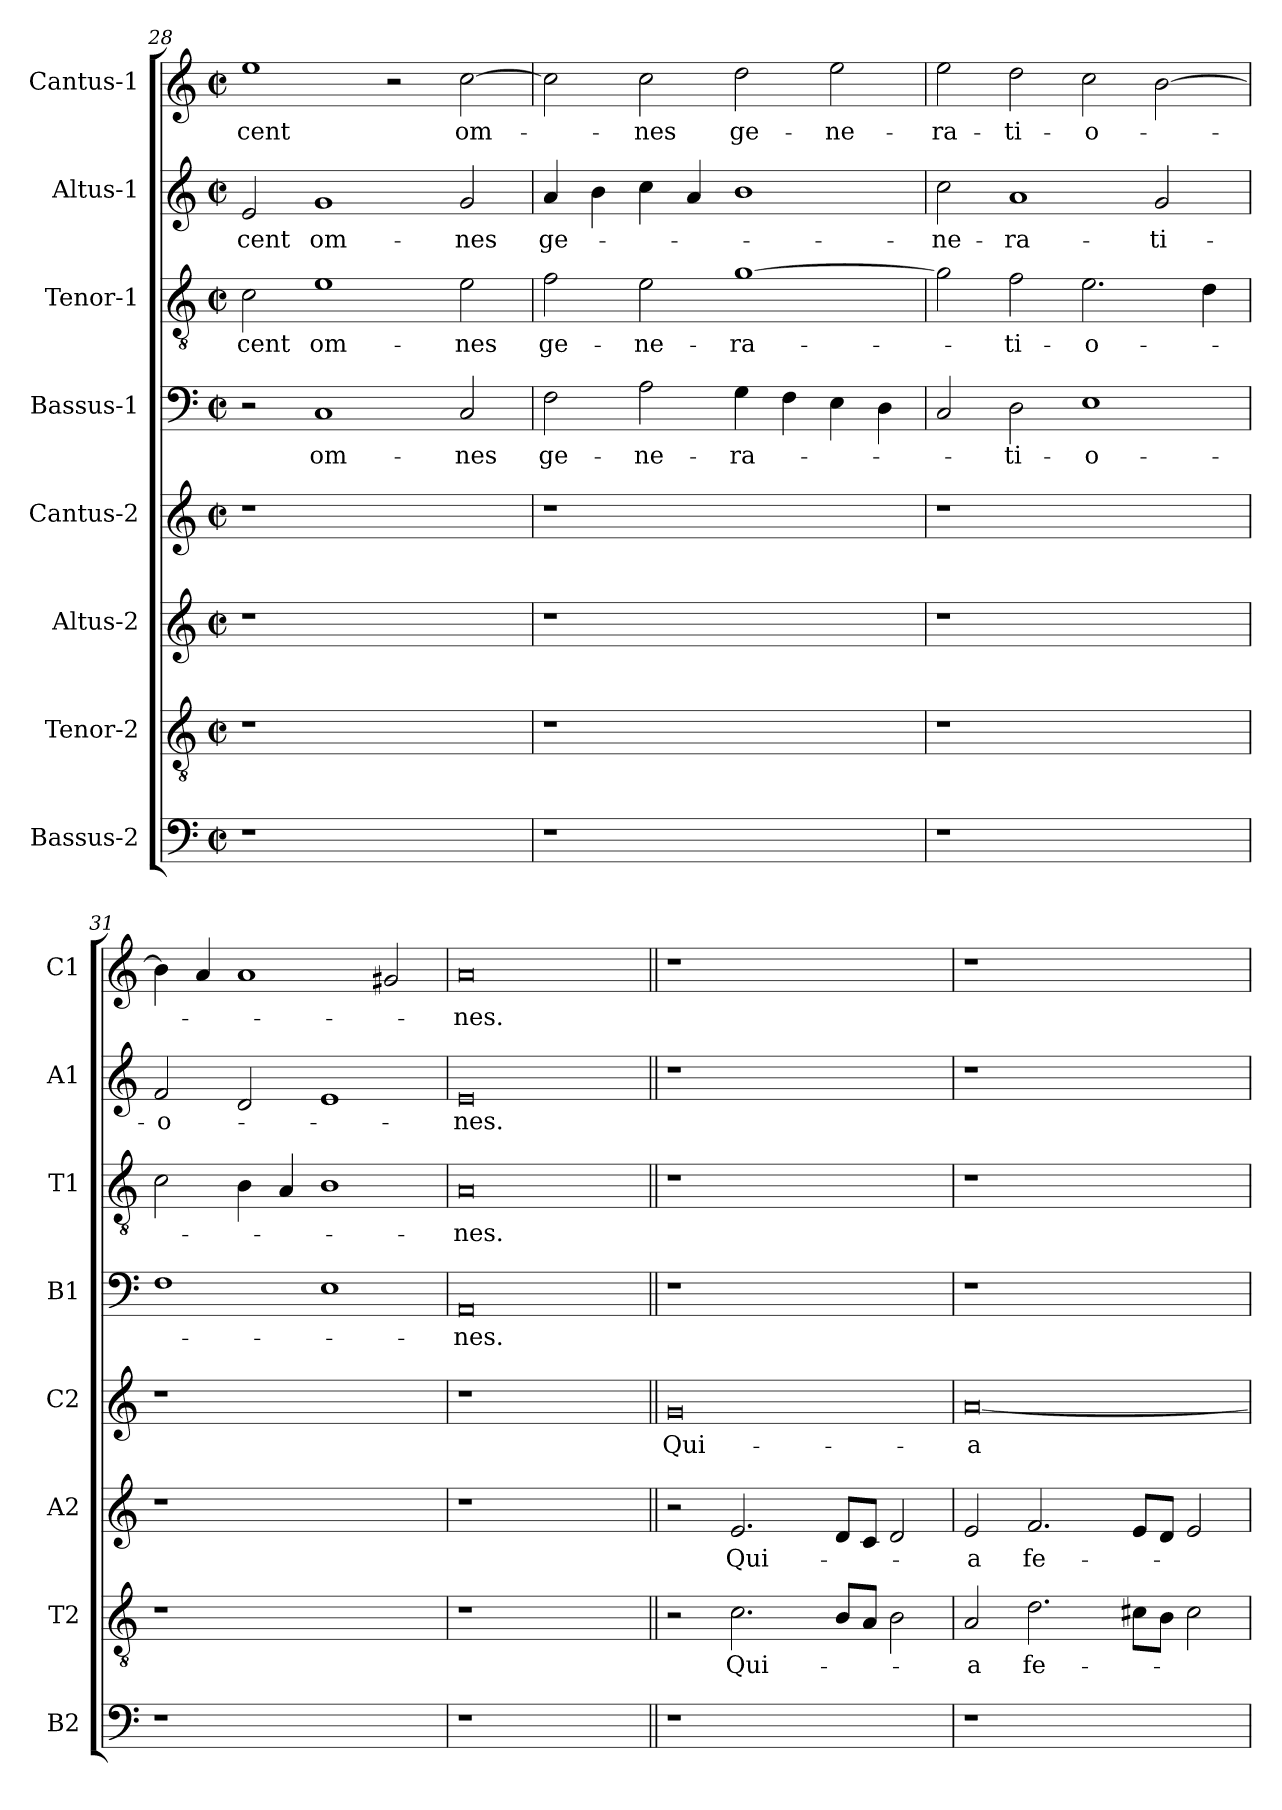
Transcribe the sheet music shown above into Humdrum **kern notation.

**kern	**kern	**text	**kern	**text	**kern	**text	**kern	**text	**kern	**text	**kern	**text	**kern	**text
*part8	*part7	*part7	*part6	*part6	*part5	*part5	*part4	*part4	*part3	*part3	*part2	*part2	*part1	*part1
*staff8	*staff7	*staff7	*staff6	*staff6	*staff5	*staff5	*staff4	*staff4	*staff3	*staff3	*staff2	*staff2	*staff1	*staff1
*I"Bassus-2	*I"Tenor-2	*	*I"Altus-2	*	*I"Cantus-2	*	*I"Bassus-1	*	*I"Tenor-1	*	*I"Altus-1	*	*I"Cantus-1	*
*I'B2	*I'T2	*	*I'A2	*	*I'C2	*	*I'B1	*	*I'T1	*	*I'A1	*	*I'C1	*
*clefF4	*clefGv2	*	*clefG2	*	*clefG2	*	*clefF4	*	*clefGv2	*	*clefG2	*	*clefG2	*
*k[]	*k[]	*	*k[]	*	*k[]	*	*k[]	*	*k[]	*	*k[]	*	*k[]	*
*C:	*C:	*	*C:	*	*C:	*	*C:	*	*C:	*	*C:	*	*C:	*
*M2/2	*M2/2	*	*M2/2	*	*M2/2	*	*M2/2	*	*M2/2	*	*M2/2	*	*M2/2	*
*met(c|)	*met(c|)	*	*met(c|)	*	*met(c|)	*	*met(c|)	*	*met(c|)	*	*met(c|)	*	*met(c|)	*
=28	=28	=28	=28	=28	=28	=28	=28	=28	=28	=28	=28	=28	=28	=28
!	!	!	!	!	!	!	!	!	!	!LO:LY:b	!	!	!	!
!	!	!	!	!	!	!	!	!	!	!	!	!LO:LY:b	!	!
!	!	!	!	!	!	!	!	!	!	!	!	!	!	!LO:LY:b
1r	1r	.	1r	.	1r	.	2r	.	2c\	-cent	2e/	-cent	1ee	-cent
!	!	!	!	!	!	!	!	!LO:LY:b	!	!	!	!	!	!
!	!	!	!	!	!	!	!	!	!	!LO:LY:b	!	!	!	!
!	!	!	!	!	!	!	!	!	!	!	!	!LO:LY:b	!	!
.	.	.	.	.	.	.	1C	om-	1e	om-	1g	om-	.	.
1ryy	1ryy	.	1ryy	.	1ryy	.	.	.	.	.	.	.	2r	.
!	!	!	!	!	!	!	!	!LO:LY:b	!	!	!	!	!	!
!	!	!	!	!	!	!	!	!	!	!LO:LY:b	!	!	!	!
!	!	!	!	!	!	!	!	!	!	!	!	!LO:LY:b	!	!
!	!	!	!	!	!	!	!	!	!	!	!	!	!	!LO:LY:b
.	.	.	.	.	.	.	2C/	-nes	2e\	-nes	2g/	-nes	[2cc\	om-
=29	=29	=29	=29	=29	=29	=29	=29	=29	=29	=29	=29	=29	=29	=29
!	!	!	!	!	!	!	!	!LO:LY:b	!	!	!	!	!	!
!	!	!	!	!	!	!	!	!	!	!LO:LY:b	!	!	!	!
!	!	!	!	!	!	!	!	!	!	!	!	!LO:LY:b	!	!
1r	1r	.	1r	.	1r	.	2F\	ge-	2f\	ge-	4a/	ge-	2cc\]	.
.	.	.	.	.	.	.	.	.	.	.	4b\	.	.	.
!	!	!	!	!	!	!	!	!LO:LY:b	!	!	!	!	!	!
!	!	!	!	!	!	!	!	!	!	!LO:LY:b	!	!	!	!
!	!	!	!	!	!	!	!	!	!	!	!	!	!	!LO:LY:b
.	.	.	.	.	.	.	2A\	-ne-	2e\	-ne-	4cc\	.	2cc\	-nes
.	.	.	.	.	.	.	.	.	.	.	4a/	.	.	.
!	!	!	!	!	!	!	!	!LO:LY:b	!	!	!	!	!	!
!	!	!	!	!	!	!	!	!	!	!LO:LY:b	!	!	!	!
!	!	!	!	!	!	!	!	!	!	!	!	!	!	!LO:LY:b
1ryy	1ryy	.	1ryy	.	1ryy	.	4G\	-ra-	[1g	-ra-	1b	.	2dd\	ge-
.	.	.	.	.	.	.	4F\	.	.	.	.	.	.	.
!	!	!	!	!	!	!	!	!	!	!	!	!	!	!LO:LY:b
.	.	.	.	.	.	.	4E\	.	.	.	.	.	2ee\	-ne-
.	.	.	.	.	.	.	4D\	.	.	.	.	.	.	.
=30	=30	=30	=30	=30	=30	=30	=30	=30	=30	=30	=30	=30	=30	=30
!	!	!	!	!	!	!	!	!	!	!	!	!LO:LY:b	!	!
!	!	!	!	!	!	!	!	!	!	!	!	!	!	!LO:LY:b
1r	1r	.	1r	.	1r	.	2C/	.	2g\]	.	2cc\	-ne-	2ee\	-ra-
!	!	!	!	!	!	!	!	!LO:LY:b	!	!	!	!	!	!
!	!	!	!	!	!	!	!	!	!	!LO:LY:b	!	!	!	!
!	!	!	!	!	!	!	!	!	!	!	!	!LO:LY:b	!	!
!	!	!	!	!	!	!	!	!	!	!	!	!	!	!LO:LY:b
.	.	.	.	.	.	.	2D\	-ti-	2f\	-ti-	1a	-ra-	2dd\	-ti-
!	!	!	!	!	!	!	!	!LO:LY:b	!	!	!	!	!	!
!	!	!	!	!	!	!	!	!	!	!LO:LY:b	!	!	!	!
!	!	!	!	!	!	!	!	!	!	!	!	!	!	!LO:LY:b
1ryy	1ryy	.	1ryy	.	1ryy	.	1E	-o-	2.e\	-o-	.	.	2cc\	-o-
!	!	!	!	!	!	!	!	!	!	!	!	!LO:LY:b	!	!
.	.	.	.	.	.	.	.	.	.	.	2g/	-ti-	[2b\	.
.	.	.	.	.	.	.	.	.	4d\	.	.	.	.	.
=31	=31	=31	=31	=31	=31	=31	=31	=31	=31	=31	=31	=31	=31	=31
!	!	!	!	!	!	!	!	!	!	!	!	!LO:LY:b	!	!
1r	1r	.	1r	.	1r	.	1F	.	2c\	.	2f/	-o-	4b\]	.
.	.	.	.	.	.	.	.	.	.	.	.	.	4a/	.
.	.	.	.	.	.	.	.	.	4B\	.	2d/	.	1a	.
.	.	.	.	.	.	.	.	.	4A/	.	.	.	.	.
1ryy	1ryy	.	1ryy	.	1ryy	.	1E	.	1B	.	1e	.	.	.
.	.	.	.	.	.	.	.	.	.	.	.	.	2g#X/	.
=32	=32	=32	=32	=32	=32	=32	=32	=32	=32	=32	=32	=32	=32	=32
!	!	!	!	!	!	!	!	!LO:LY:b	!	!	!	!	!	!
!	!	!	!	!	!	!	!	!	!	!LO:LY:b	!	!	!	!
!	!	!	!	!	!	!	!	!	!	!	!	!LO:LY:b	!	!
!	!	!	!	!	!	!	!	!	!	!	!	!	!	!LO:LY:b
1r	1r	.	1r	.	1r	.	0AA	-nes.	0A	-nes.	0e	-nes.	0a	-nes.
1ryy	1ryy	.	1ryy	.	1ryy	.	.	.	.	.	.	.	.	.
!!LO:LB:g=z
=33||	=33||	=33||	=33||	=33||	=33||	=33||	=33||	=33||	=33||	=33||	=33||	=33||	=33||	=33||
!	!	!	!	!	!	!LO:LY:b	!	!	!	!	!	!	!	!
1r	2r	.	2r	.	0g	Qui-	1r	.	1r	.	1r	.	1r	.
!	!	!LO:LY:b	!	!	!	!	!	!	!	!	!	!	!	!
!	!	!	!	!LO:LY:b	!	!	!	!	!	!	!	!	!	!
.	2.c\	Qui-	2.e/	Qui-	.	.	.	.	.	.	.	.	.	.
1ryy	.	.	.	.	.	.	1ryy	.	1ryy	.	1ryy	.	1ryy	.
.	8B/L	.	8d/L	.	.	.	.	.	.	.	.	.	.	.
.	8A/J	.	8c/J	.	.	.	.	.	.	.	.	.	.	.
.	2B\	.	2d/	.	.	.	.	.	.	.	.	.	.	.
=34	=34	=34	=34	=34	=34	=34	=34	=34	=34	=34	=34	=34	=34	=34
!	!	!LO:LY:b	!	!	!	!	!	!	!	!	!	!	!	!
!	!	!	!	!LO:LY:b	!	!	!	!	!	!	!	!	!	!
!	!	!	!	!	!	!LO:LY:b	!	!	!	!	!	!	!	!
1r	2A/	-a	2e/	-a	[0a	-a	1r	.	1r	.	1r	.	1r	.
!	!	!LO:LY:b	!	!	!	!	!	!	!	!	!	!	!	!
!	!	!	!	!LO:LY:b	!	!	!	!	!	!	!	!	!	!
.	2.d\	fe-	2.f/	fe-	.	.	.	.	.	.	.	.	.	.
1ryy	.	.	.	.	.	.	1ryy	.	1ryy	.	1ryy	.	1ryy	.
.	8c#X\L	.	8e/L	.	.	.	.	.	.	.	.	.	.	.
.	8B\J	.	8d/J	.	.	.	.	.	.	.	.	.	.	.
.	2c#\	.	2e/	.	.	.	.	.	.	.	.	.	.	.
=	=	=	=	=	=	=	=	=	=	=	=	=	=	=
*-	*-	*-	*-	*-	*-	*-	*-	*-	*-	*-	*-	*-	*-	*-
